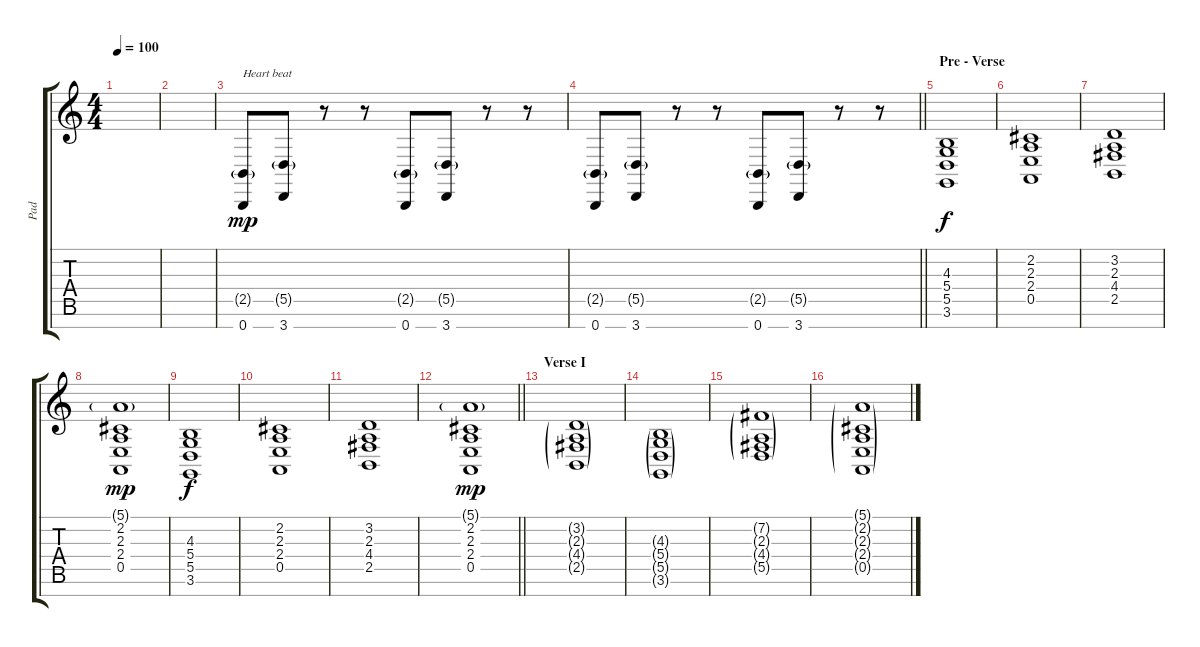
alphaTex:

\track ("Pad" "Pad") {instrument stringensemble1}
\staff {score tabs}
\tuning (E4 B3 G3 D3 A2 E2 B1) {hide}
\ts (4 4)
\tempo 100
\clef g2
\ks c
|
|
(2.5{g} 0.7).8{txt "Heart beat" dy mp volume 10 instrument melodictom} (5.5{g} 3.7).8 r.8 r.8 (2.5{g} 0.7).8 (5.5{g} 3.7).8 r.8 r.8 |
\barLineRight lightlight
(2.5{g} 0.7).8 (5.5{g} 3.7).8 r.8 r.8 (2.5{g} 0.7).8 (5.5{g} 3.7).8 r.8 r.8 |
\section ("" "Pre - Verse")
(4.3 5.4 5.5 3.6).1{dy f instrument stringensemble1} |
(2.2 2.3 2.4 0.5).1 |
(3.2 2.3 4.4 2.5).1 |
(5.1{g} 2.2 2.3 2.4 0.5).1{dy mp} |
(4.3 5.4 5.5 3.6).1{dy f} |
(2.2 2.3 2.4 0.5).1 |
(3.2 2.3 4.4 2.5).1 |
\barLineRight lightlight
(5.1{g} 2.2 2.3 2.4 0.5).1{dy mp} |
\section ("" "Verse I")
(3.2{g} 2.3{g} 4.4{g} 2.5{g}).1 |
(4.3{g} 5.4{g} 5.5{g} 3.6{g}).1 |
(7.2{g} 2.3{g} 4.4{g} 5.5{g}).1 |
(5.1{g} 2.2{g} 2.3{g} 2.4{g} 0.5{g}).1
